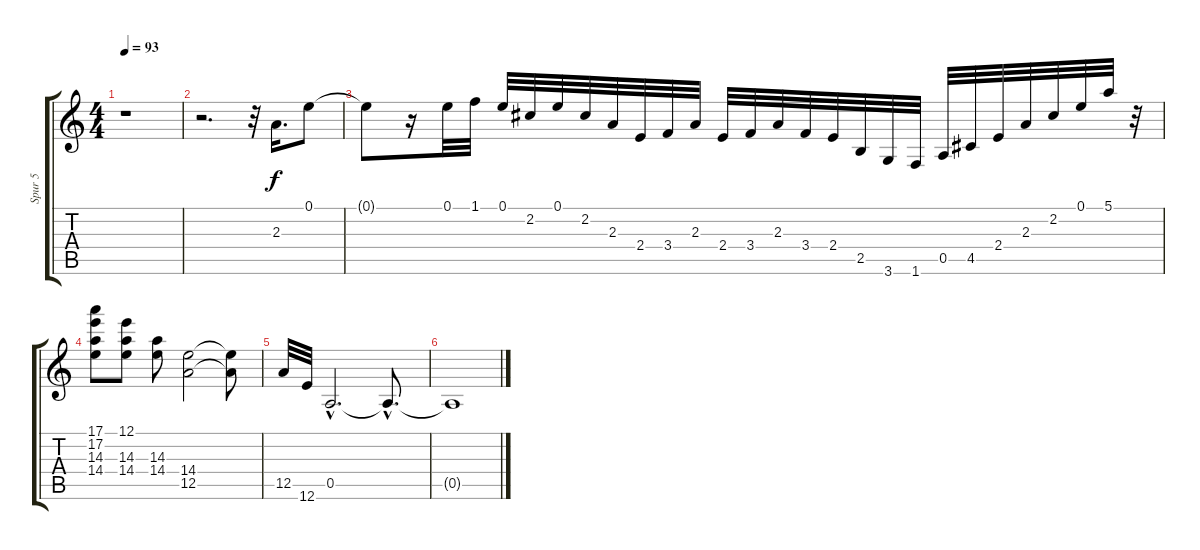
\track ("Spur 5" "Spur 5") {instrument distortionguitar}
\staff {score tabs}
\tuning (E4 B3 G3 D3 A2 E2) {hide}
\ts (4 4)
\tempo 93
\clef g2
\ks c
r.1{dy f} |
r.2{d} r.32 2.3.16{d volume 15} 0.1.8 |
0.1{t}.8 r.16 0.1.32{volume 15} 1.1.32 0.1.32 2.2.32 0.1.32 2.2.32 2.3.32 2.4.32 3.4.32 2.3.32 2.4.32 3.4.32 2.3.32 3.4.32 2.4.32 2.5.32 3.6.32 1.6.32 0.5.32 4.5.32{volume 15} 2.4.32{volume 15} 2.3.32{volume 14} 2.2.32{volume 14} 0.1.32{volume 14} 5.1.32 r.32 |
(17.1 17.2 14.3 14.4).8{volume 14} (12.1 14.3 14.4).8{volume 14} (14.3 14.4).8{volume 14} (14.4 12.5).2{volume 13} (14.4{t} 12.5{t}).8 |
12.5.32{volume 13} 12.6.32{volume 13} 0.5{hac}.2{d volume 14} 0.5{hac t}.8{d} |
0.5{t}.1
